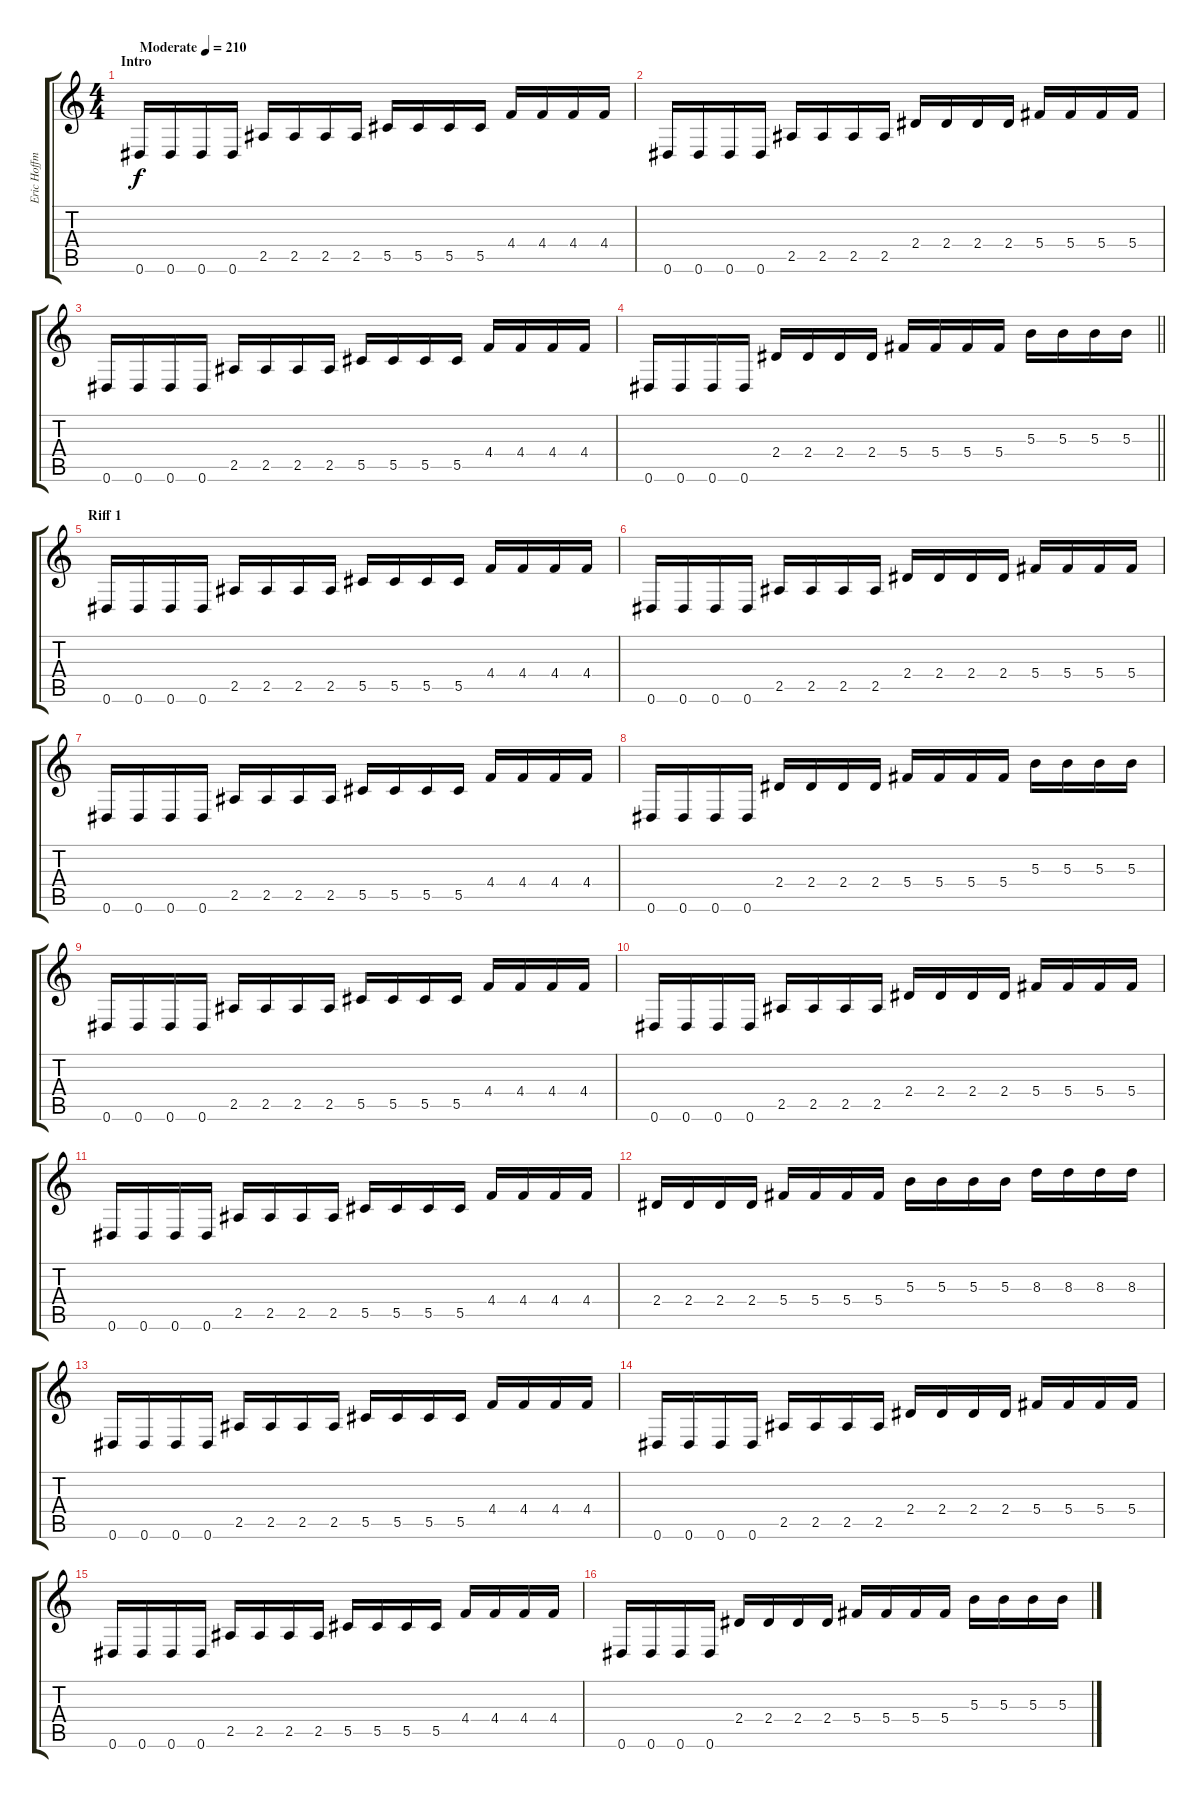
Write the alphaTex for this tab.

\track ("Eric Hoffman" "Eric Hoffm") {instrument overdrivenguitar}
\staff {score tabs}
\tuning (Eb4 Bb3 Gb3 Db3 Ab2 Eb2) {hide}
\ts (4 4)
\section ("" "Intro")
\tempo (210 "Moderate")
\clef g2
\ks c
0.6.16{dy f instrument overdrivenguitar} 0.6.16 0.6.16 0.6.16 2.5.16 2.5.16 2.5.16 2.5.16 5.5.16 5.5.16 5.5.16 5.5.16 4.4.16 4.4.16 4.4.16 4.4.16 |
0.6.16 0.6.16 0.6.16 0.6.16 2.5.16 2.5.16 2.5.16 2.5.16 2.4.16 2.4.16 2.4.16 2.4.16 5.4.16 5.4.16 5.4.16 5.4.16 |
0.6.16 0.6.16 0.6.16 0.6.16 2.5.16 2.5.16 2.5.16 2.5.16 5.5.16 5.5.16 5.5.16 5.5.16 4.4.16 4.4.16 4.4.16 4.4.16 |
\barLineRight lightlight
0.6.16 0.6.16 0.6.16 0.6.16 2.4.16 2.4.16 2.4.16 2.4.16 5.4.16 5.4.16 5.4.16 5.4.16 5.3.16 5.3.16 5.3.16 5.3.16 |
\section ("" "Riff 1")
0.6.16 0.6.16 0.6.16 0.6.16 2.5.16 2.5.16 2.5.16 2.5.16 5.5.16 5.5.16 5.5.16 5.5.16 4.4.16 4.4.16 4.4.16 4.4.16 |
0.6.16 0.6.16 0.6.16 0.6.16 2.5.16 2.5.16 2.5.16 2.5.16 2.4.16 2.4.16 2.4.16 2.4.16 5.4.16 5.4.16 5.4.16 5.4.16 |
0.6.16 0.6.16 0.6.16 0.6.16 2.5.16 2.5.16 2.5.16 2.5.16 5.5.16 5.5.16 5.5.16 5.5.16 4.4.16 4.4.16 4.4.16 4.4.16 |
0.6.16 0.6.16 0.6.16 0.6.16 2.4.16 2.4.16 2.4.16 2.4.16 5.4.16 5.4.16 5.4.16 5.4.16 5.3.16 5.3.16 5.3.16 5.3.16 |
0.6.16 0.6.16 0.6.16 0.6.16 2.5.16 2.5.16 2.5.16 2.5.16 5.5.16 5.5.16 5.5.16 5.5.16 4.4.16 4.4.16 4.4.16 4.4.16 |
0.6.16 0.6.16 0.6.16 0.6.16 2.5.16 2.5.16 2.5.16 2.5.16 2.4.16 2.4.16 2.4.16 2.4.16 5.4.16 5.4.16 5.4.16 5.4.16 |
0.6.16 0.6.16 0.6.16 0.6.16 2.5.16 2.5.16 2.5.16 2.5.16 5.5.16 5.5.16 5.5.16 5.5.16 4.4.16 4.4.16 4.4.16 4.4.16 |
2.4.16 2.4.16 2.4.16 2.4.16 5.4.16 5.4.16 5.4.16 5.4.16 5.3.16 5.3.16 5.3.16 5.3.16 8.3.16 8.3.16 8.3.16 8.3.16 |
0.6.16 0.6.16 0.6.16 0.6.16 2.5.16 2.5.16 2.5.16 2.5.16 5.5.16 5.5.16 5.5.16 5.5.16 4.4.16 4.4.16 4.4.16 4.4.16 |
0.6.16 0.6.16 0.6.16 0.6.16 2.5.16 2.5.16 2.5.16 2.5.16 2.4.16 2.4.16 2.4.16 2.4.16 5.4.16 5.4.16 5.4.16 5.4.16 |
0.6.16 0.6.16 0.6.16 0.6.16 2.5.16 2.5.16 2.5.16 2.5.16 5.5.16 5.5.16 5.5.16 5.5.16 4.4.16 4.4.16 4.4.16 4.4.16 |
0.6.16 0.6.16 0.6.16 0.6.16 2.4.16 2.4.16 2.4.16 2.4.16 5.4.16 5.4.16 5.4.16 5.4.16 5.3.16 5.3.16 5.3.16 5.3.16
